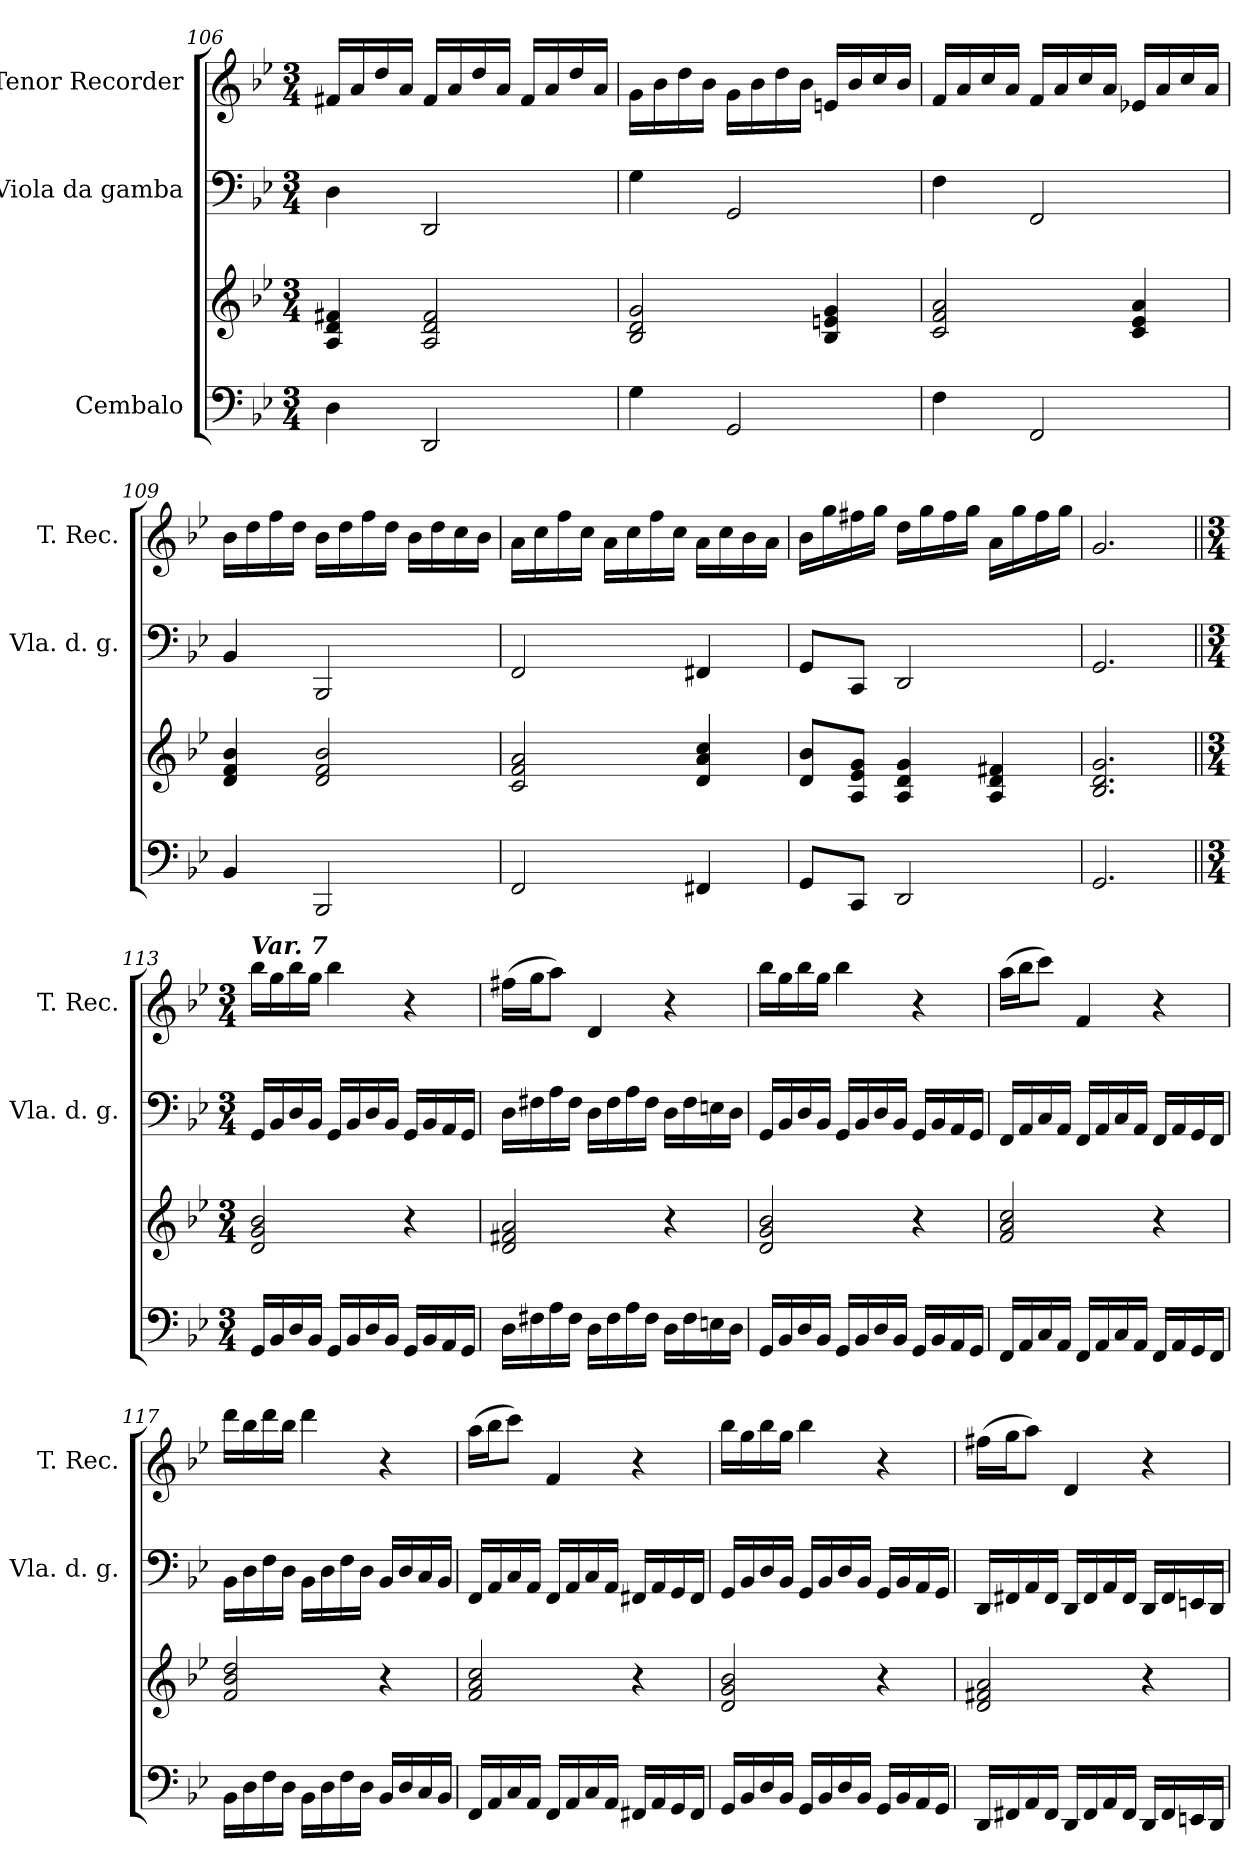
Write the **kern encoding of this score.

**kern	**kern	**kern	**kern
*part3	*part3	*part2	*part1
*staff4	*staff3	*staff2	*staff1
*I"Cembalo	*	*I"Viola da gamba	*I"Tenor Recorder
*	*	*I'Vla. d. g.	*I'T. Rec.
*clefF4	*clefG2	*clefF4	*clefG2
*k[b-e-]	*k[b-e-]	*k[b-e-]	*k[b-e-]
*M3/4	*M3/4	*M3/4	*M3/4
=106	=106	=106	=106
4D\	4A/ 4d/ 4f#X/	4D\	16f#X/LL
.	.	.	16a/
.	.	.	16dd/
.	.	.	16a/JJ
2DD/	2A/ 2d/ 2f#/	2DD/	16f#/LL
.	.	.	16a/
.	.	.	16dd/
.	.	.	16a/JJ
.	.	.	16f#/LL
.	.	.	16a/
.	.	.	16dd/
.	.	.	16a/JJ
!!LO:LB:g=z
=107	=107	=107	=107
4G\	2B-/ 2d/ 2g/	4G\	16g\LL
.	.	.	16b-\
.	.	.	16dd\
.	.	.	16b-\JJ
2GG/	.	2GG/	16g\LL
.	.	.	16b-\
.	.	.	16dd\
.	.	.	16b-\JJ
.	4B-/ 4en/ 4g/	.	16en/LL
.	.	.	16b-/
.	.	.	16cc/
.	.	.	16b-/JJ
=108	=108	=108	=108
4F\	2c/ 2f/ 2a/	4F\	16f/LL
.	.	.	16a/
.	.	.	16cc/
.	.	.	16a/JJ
2FF/	.	2FF/	16f/LL
.	.	.	16a/
.	.	.	16cc/
.	.	.	16a/JJ
.	4c/ 4e-/ 4a/	.	16e-X/LL
.	.	.	16a/
.	.	.	16cc/
.	.	.	16a/JJ
=109	=109	=109	=109
4BB-/	4d/ 4f/ 4b-/	4BB-/	16b-\LL
.	.	.	16dd\
.	.	.	16ff\
.	.	.	16dd\JJ
2BBB-/	2d/ 2f/ 2b-/	2BBB-/	16b-\LL
.	.	.	16dd\
.	.	.	16ff\
.	.	.	16dd\JJ
.	.	.	16b-\LL
.	.	.	16dd\
.	.	.	16cc\
.	.	.	16b-\JJ
=110	=110	=110	=110
2FF/	2c/ 2f/ 2a/	2FF/	16a\LL
.	.	.	16cc\
.	.	.	16ff\
.	.	.	16cc\JJ
.	.	.	16a\LL
.	.	.	16cc\
.	.	.	16ff\
.	.	.	16cc\JJ
4FF#X/	4d/ 4a/ 4cc/	4FF#X/	16a\LL
.	.	.	16cc\
.	.	.	16b-\
.	.	.	16a\JJ
=111	=111	=111	=111
8GG/L	8d/ 8b-/L	8GG/L	16b-\LL
.	.	.	16gg\
8CC/J	8A/ 8e-/ 8g/J	8CC/J	16ff#X\
.	.	.	16gg\JJ
2DD/	4A/ 4d/ 4g/	2DD/	16dd\LL
.	.	.	16gg\
.	.	.	16ff#\
.	.	.	16gg\JJ
.	4A/ 4d/ 4f#X/	.	16a\LL
.	.	.	16gg\
.	.	.	16ff#\
.	.	.	16gg\JJ
=112	=112	=112	=112
2.GG/	2.B-/ 2.d/ 2.g/	2.GG/	2.g/
!!LO:LB:g=z
=113||	=113||	=113||	=113||
*M3/4	*M3/4	*M3/4	*M3/4
!	!	!	!LO:TX:a:Bi:t=Var. 7
16GG/LL	2d/ 2g/ 2b-/	16GG/LL	16bb-\LL
16BB-/	.	16BB-/	16gg\
16D/	.	16D/	16bb-\
16BB-/JJ	.	16BB-/JJ	16gg\JJ
16GG/LL	.	16GG/LL	4bb-\
16BB-/	.	16BB-/	.
16D/	.	16D/	.
16BB-/JJ	.	16BB-/JJ	.
16GG/LL	4r	16GG/LL	4r
16BB-/	.	16BB-/	.
16AA/	.	16AA/	.
16GG/JJ	.	16GG/JJ	.
=114	=114	=114	=114
16D\LL	2d/ 2f#X/ 2a/	16D\LL	(16ff#X\LL
16F#X\	.	16F#X\	16gg\J
16A\	.	16A\	8aa\J)
16F#\JJ	.	16F#\JJ	.
16D\LL	.	16D\LL	4d/
16F#\	.	16F#\	.
16A\	.	16A\	.
16F#\JJ	.	16F#\JJ	.
16D\LL	4r	16D\LL	4r
16F#\	.	16F#\	.
16En\	.	16En\	.
16D\JJ	.	16D\JJ	.
=115	=115	=115	=115
16GG/LL	2d/ 2g/ 2b-/	16GG/LL	16bb-\LL
16BB-/	.	16BB-/	16gg\
16D/	.	16D/	16bb-\
16BB-/JJ	.	16BB-/JJ	16gg\JJ
16GG/LL	.	16GG/LL	4bb-\
16BB-/	.	16BB-/	.
16D/	.	16D/	.
16BB-/JJ	.	16BB-/JJ	.
16GG/LL	4r	16GG/LL	4r
16BB-/	.	16BB-/	.
16AA/	.	16AA/	.
16GG/JJ	.	16GG/JJ	.
=116	=116	=116	=116
16FF/LL	2f/ 2a/ 2cc/	16FF/LL	(16aa\LL
16AA/	.	16AA/	16bb-\J
16C/	.	16C/	8ccc\J)
16AA/JJ	.	16AA/JJ	.
16FF/LL	.	16FF/LL	4f/
16AA/	.	16AA/	.
16C/	.	16C/	.
16AA/JJ	.	16AA/JJ	.
16FF/LL	4r	16FF/LL	4r
16AA/	.	16AA/	.
16GG/	.	16GG/	.
16FF/JJ	.	16FF/JJ	.
=117	=117	=117	=117
16BB-\LL	2f/ 2b-/ 2dd/	16BB-\LL	16ddd\LL
16D\	.	16D\	16bb-\
16F\	.	16F\	16ddd\
16D\JJ	.	16D\JJ	16bb-\JJ
16BB-\LL	.	16BB-\LL	4ddd\
16D\	.	16D\	.
16F\	.	16F\	.
16D\JJ	.	16D\JJ	.
16BB-/LL	4r	16BB-/LL	4r
16D/	.	16D/	.
16C/	.	16C/	.
16BB-/JJ	.	16BB-/JJ	.
!!LO:PB:g=z
=118	=118	=118	=118
16FF/LL	2f/ 2a/ 2cc/	16FF/LL	(16aa\LL
16AA/	.	16AA/	16bb-\J
16C/	.	16C/	8ccc\J)
16AA/JJ	.	16AA/JJ	.
16FF/LL	.	16FF/LL	4f/
16AA/	.	16AA/	.
16C/	.	16C/	.
16AA/JJ	.	16AA/JJ	.
16FF#X/LL	4r	16FF#X/LL	4r
16AA/	.	16AA/	.
16GG/	.	16GG/	.
16FF#/JJ	.	16FF#/JJ	.
=119	=119	=119	=119
16GG/LL	2d/ 2g/ 2b-/	16GG/LL	16bb-\LL
16BB-/	.	16BB-/	16gg\
16D/	.	16D/	16bb-\
16BB-/JJ	.	16BB-/JJ	16gg\JJ
16GG/LL	.	16GG/LL	4bb-\
16BB-/	.	16BB-/	.
16D/	.	16D/	.
16BB-/JJ	.	16BB-/JJ	.
16GG/LL	4r	16GG/LL	4r
16BB-/	.	16BB-/	.
16AA/	.	16AA/	.
16GG/JJ	.	16GG/JJ	.
=120	=120	=120	=120
16DD/LL	2d/ 2f#X/ 2a/	16DD/LL	(16ff#X\LL
16FF#X/	.	16FF#X/	16gg\J
16AA/	.	16AA/	8aa\J)
16FF#/JJ	.	16FF#/JJ	.
16DD/LL	.	16DD/LL	4d/
16FF#/	.	16FF#/	.
16AA/	.	16AA/	.
16FF#/JJ	.	16FF#/JJ	.
16DD/LL	4r	16DD/LL	4r
16FF#/	.	16FF#/	.
16EEn/	.	16EEn/	.
16DD/JJ	.	16DD/JJ	.
=	=	=	=
*-	*-	*-	*-
